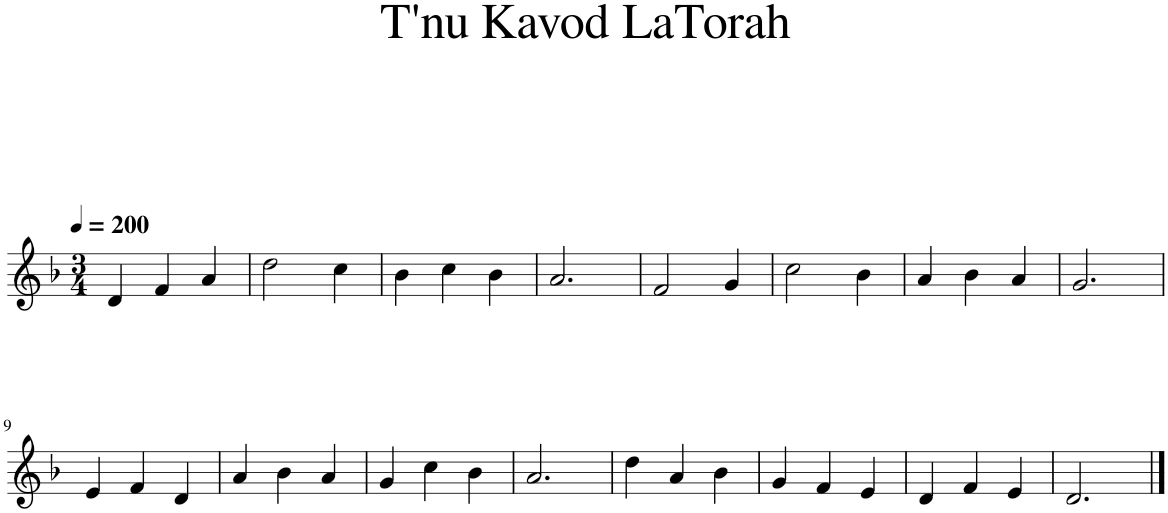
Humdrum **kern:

**kern
*part1
*staff1
*I"Bb Trumpet
*I'Bb Tpt.
*clefG2
*Trd1c2
*k[b-]
*M3/4
*MM200
=1
4d/
4f/
4a/
=2
2dd\
4cc\
=3
4b-\
4cc\
4b-\
=4
2.a/
=5
2f/
4g/
=6
2cc\
4b-\
=7
4a/
4b-\
4a/
=8
2.g/
!!LO:LB:g=z
=9
4e/
4f/
4d/
=10
4a/
4b-\
4a/
=11
4g/
4cc\
4b-\
=12
2.a/
=13
4dd\
4a/
4b-\
=14
4g/
4f/
4e/
=15
4d/
4f/
4e/
=16
2.d/
==
*-
